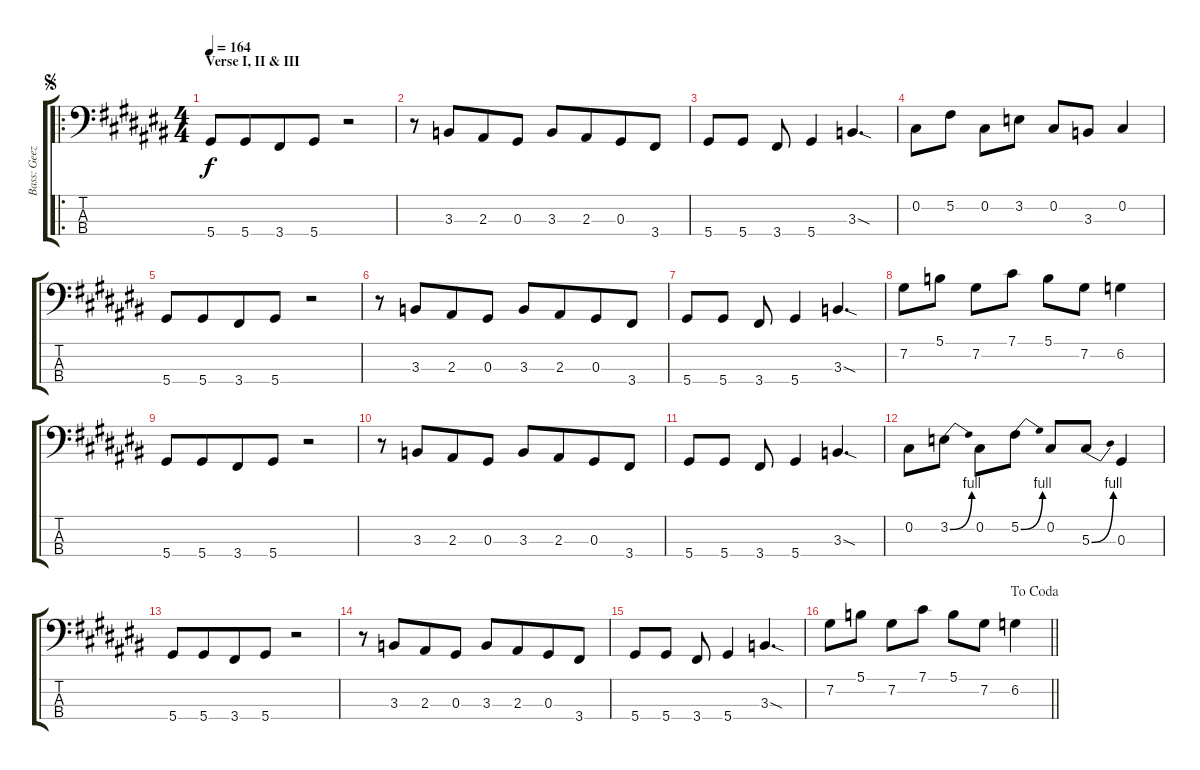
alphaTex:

\track ("Bass: Geezer" "Bass: Geez") {instrument electricbassfinger}
\staff {score tabs}
\tuning (Gb2 Db2 Ab1 Eb1) {hide}
\ro
\ts (4 4)
\section ("" "Verse I, II & III")
\jump segno
\tempo 164
\clef f4
\ks c#
5.4.8{dy f} 5.4.8{beam merge} 3.4.8 5.4.8 r.2 |
r.8 3.3.8{beam merge} 2.3.8 0.3.8 3.3.8 2.3.8{beam merge} 0.3.8 3.4.8 |
5.4.8 5.4.8 3.4.8 5.4.4 3.3{sod}.4{d} |
0.2.8 5.2.8 0.2.8 3.2.8 0.2.8 3.3.8 0.2.4 |
5.4.8 5.4.8{beam merge} 3.4.8 5.4.8 r.2 |
r.8 3.3.8{beam merge} 2.3.8 0.3.8 3.3.8 2.3.8{beam merge} 0.3.8 3.4.8 |
5.4.8 5.4.8 3.4.8 5.4.4 3.3{sod}.4{d} |
7.2.8 5.1.8 7.2.8 7.1.8 5.1.8 7.2.8 6.2.4 |
5.4.8 5.4.8{beam merge} 3.4.8 5.4.8 r.2 |
r.8 3.3.8{beam merge} 2.3.8 0.3.8 3.3.8 2.3.8{beam merge} 0.3.8 3.4.8 |
5.4.8 5.4.8 3.4.8 5.4.4 3.3{sod}.4{d} |
0.2.8 3.2{be (bend 0 0 60 4)}.8 0.2.8 5.2{be (bend 0 0 60 4)}.8 0.2.8 5.3{be (bend 0 0 60 4)}.8 0.3.4 |
5.4.8 5.4.8{beam merge} 3.4.8 5.4.8 r.2 |
r.8 3.3.8{beam merge} 2.3.8 0.3.8 3.3.8 2.3.8{beam merge} 0.3.8 3.4.8 |
5.4.8 5.4.8 3.4.8 5.4.4 3.3{sod}.4{d} |
\jump dacoda
\barLineRight lightlight
7.2.8 5.1.8 7.2.8 7.1.8 5.1.8 7.2.8 6.2.4
